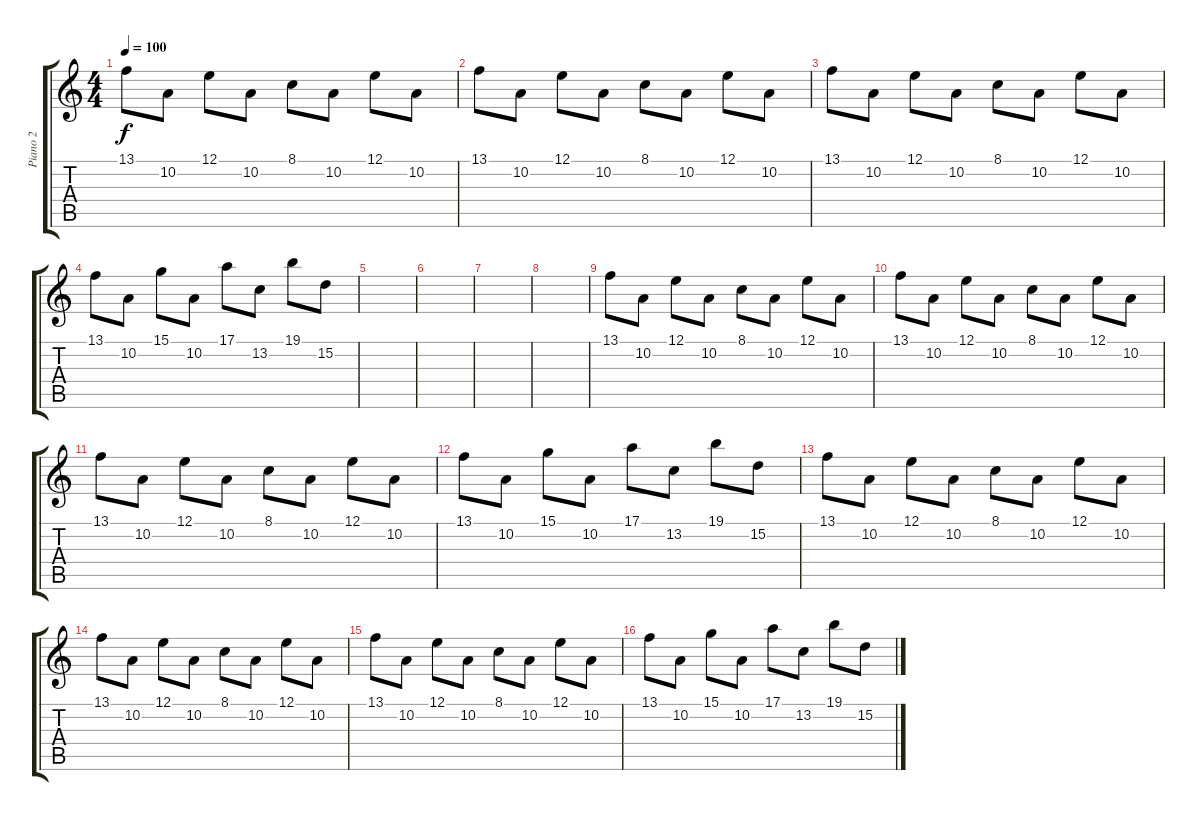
\track ("Piano 2" "Piano 2") {instrument acousticgrandpiano}
\staff {score tabs}
\tuning (E4 B3 G3 D3 A2 E2) {hide}
\ts (4 4)
\tempo 100
\clef g2
\ks c
13.1.8{dy f} 10.2.8 12.1.8 10.2.8 8.1.8 10.2.8 12.1.8 10.2.8 |
13.1.8 10.2.8 12.1.8 10.2.8 8.1.8 10.2.8 12.1.8 10.2.8 |
13.1.8 10.2.8 12.1.8 10.2.8 8.1.8 10.2.8 12.1.8 10.2.8 |
13.1.8 10.2.8 15.1.8 10.2.8 17.1.8 13.2.8 19.1.8 15.2.8 |
|
|
|
|
13.1.8 10.2.8 12.1.8 10.2.8 8.1.8 10.2.8 12.1.8 10.2.8 |
13.1.8 10.2.8 12.1.8 10.2.8 8.1.8 10.2.8 12.1.8 10.2.8 |
13.1.8 10.2.8 12.1.8 10.2.8 8.1.8 10.2.8 12.1.8 10.2.8 |
13.1.8 10.2.8 15.1.8 10.2.8 17.1.8 13.2.8 19.1.8 15.2.8 |
13.1.8 10.2.8 12.1.8 10.2.8 8.1.8 10.2.8 12.1.8 10.2.8 |
13.1.8 10.2.8 12.1.8 10.2.8 8.1.8 10.2.8 12.1.8 10.2.8 |
13.1.8 10.2.8 12.1.8 10.2.8 8.1.8 10.2.8 12.1.8 10.2.8 |
13.1.8 10.2.8 15.1.8 10.2.8 17.1.8 13.2.8 19.1.8 15.2.8
